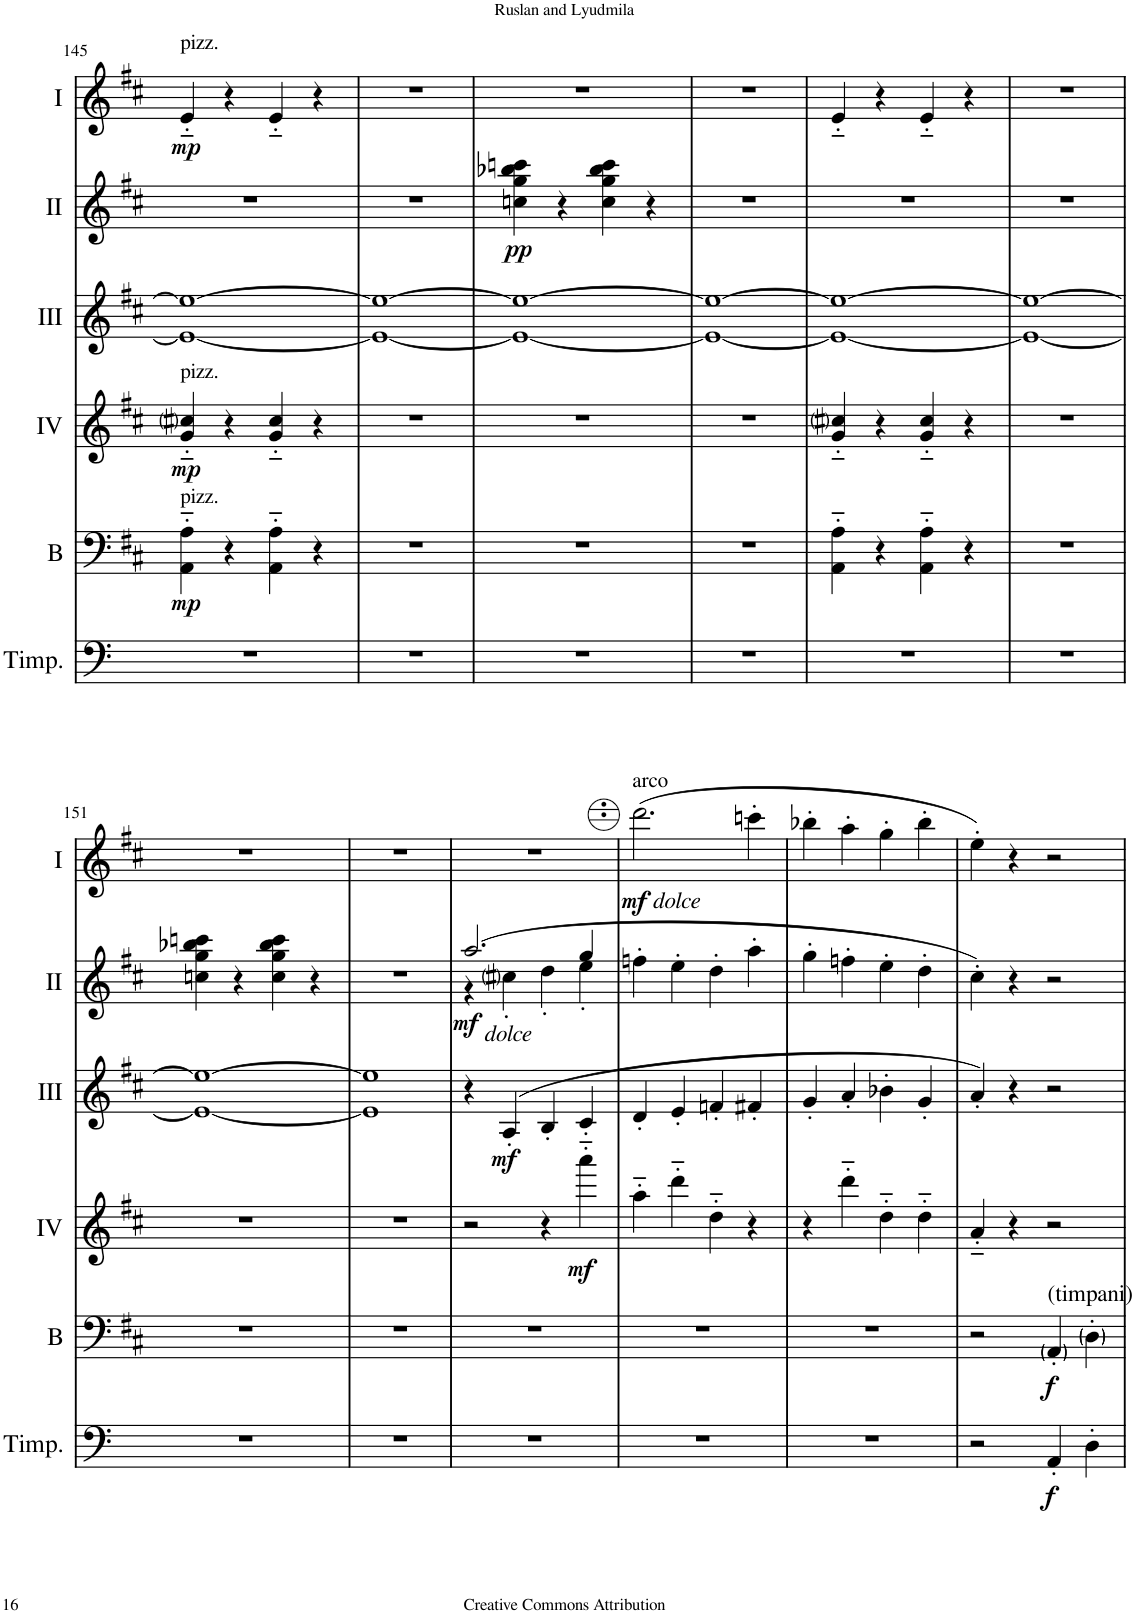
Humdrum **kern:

**kern	**dynam	**kern	**dynam	**kern	**dynam	**kern	**dynam	**kern	**dynam	**kern	**dynam
*part6	*part6	*part5	*part5	*part4	*part4	*part3	*part3	*part2	*part2	*part1	*part1
*staff6	*staff6	*staff5	*staff5	*staff4	*staff4	*staff3	*staff3	*staff2	*staff2	*staff1	*staff1
*I"Timpani	*	*I"Bass	*	*I"Acc. 4	*	*I"Acc. 3	*	*I"Acc. 2	*	*I"Acc. 1	*
*I'Timp.	*	*I'B	*	*	*	*	*	*	*	*	*
!!LO:PB:g=z
*clefF4	*	*clefF4	*	*clefG2	*	*clefG2	*	*clefG2	*	*clefG2	*
*	*	*Trd7c12	*	*Trd7c12	*	*Trd7c12	*	*	*	*	*
*k[f#c#]	*	*k[f#c#]	*	*k[f#c#]	*	*k[f#c#]	*	*k[f#c#]	*	*k[f#c#]	*
*M2/2	*	*M2/2	*	*M2/2	*	*M2/2	*	*M2/2	*	*M2/2	*
*met(c|)	*	*met(c|)	*	*met(c|)	*	*met(c|)	*	*met(c|)	*	*met(c|)	*
=145	=145	=145	=145	=145	=145	=145	=145	=145	=145	=145	=145
!	!	!	!	!	!	!	!	!	!	!LO:TX:a:t=pizz.	!
!	!	!	!	!LO:TX:a:t=pizz.	!	!	!	!	!	!	!
!	!	!LO:TX:a:t=pizz.	!	!	!	!	!	!	!	!	!
!	!	!	!LO:DY:b	!	!LO:DY:b	!	!	!	!	!	!LO:DY:b
1r	.	4AA\'~ 4A\'~	mp	4g/'~ 4cc#i/'~	mp	1e_ 1ee_	.	1r	.	4e'~/	mp
.	.	4r	.	4r	.	.	.	.	.	4r	.
.	.	4AA\'~ 4A\'~	.	4g/'~ 4cc#/'~	.	.	.	.	.	4e'~/	.
.	.	4r	.	4r	.	.	.	.	.	4r	.
=146	=146	=146	=146	=146	=146	=146	=146	=146	=146	=146	=146
1r	.	1r	.	1r	.	1e_ 1ee_	.	1r	.	1r	.
=147	=147	=147	=147	=147	=147	=147	=147	=147	=147	=147	=147
!	!	!	!	!	!	!	!	!	!LO:DY:b	!	!
1r	.	1r	.	1r	.	1e_ 1ee_	.	4ccn\ 4gg\ 4bb-X\ 4cccn\	pp	1r	.
.	.	.	.	.	.	.	.	4r	.	.	.
.	.	.	.	.	.	.	.	4cc\ 4gg\ 4bb-\ 4ccc\	.	.	.
.	.	.	.	.	.	.	.	4r	.	.	.
=148	=148	=148	=148	=148	=148	=148	=148	=148	=148	=148	=148
1r	.	1r	.	1r	.	1e_ 1ee_	.	1r	.	1r	.
=149	=149	=149	=149	=149	=149	=149	=149	=149	=149	=149	=149
1r	.	4AA\'~ 4A\'~	.	4g/'~ 4cc#i/'~	.	1e_ 1ee_	.	1r	.	4e'~/	.
.	.	4r	.	4r	.	.	.	.	.	4r	.
.	.	4AA\'~ 4A\'~	.	4g/'~ 4cc#/'~	.	.	.	.	.	4e'~/	.
.	.	4r	.	4r	.	.	.	.	.	4r	.
=150	=150	=150	=150	=150	=150	=150	=150	=150	=150	=150	=150
1r	.	1r	.	1r	.	1e_ 1ee_	.	1r	.	1r	.
!!LO:LB:g=z
=151	=151	=151	=151	=151	=151	=151	=151	=151	=151	=151	=151
1r	.	1r	.	1r	.	1e_ 1ee_	.	4ccn\ 4gg\ 4bb-X\ 4cccn\	.	1r	.
.	.	.	.	.	.	.	.	4r	.	.	.
.	.	.	.	.	.	.	.	4cc\ 4gg\ 4bb-\ 4ccc\	.	.	.
.	.	.	.	.	.	.	.	4r	.	.	.
=152	=152	=152	=152	=152	=152	=152	=152	=152	=152	=152	=152
1r	.	1r	.	1r	.	1e] 1ee]	.	1r	.	1r	.
=153	=153	=153	=153	=153	=153	=153	=153	=153	=153	=153	=153
*	*	*	*	*	*	*	*	*^	*	*	*
!	!	!	!	!	!	!	!	!LO:TX:b:i:t=dolce	!	!	!	!
!	!	!	!	!	!	!	!	!	!	!LO:DY:b	!	!
1r	.	1r	.	2r	.	4r	.	(2.aa/	4r	mf	1r	.
!	!	!	!	!	!	!	!LO:DY:b	!	!	!	!	!
.	.	.	.	.	.	(4A'/	mf	.	4cc#i'\	.	.	.
.	.	.	.	4r	.	4B'/	.	.	4dd'\	.	.	.
!	!	!	!	!	!LO:DY:b	!	!	!	!	!	!	!
.	.	.	.	4aaa'~\	mf	4c#'/	.	4gg/	4ee'\	.	.	.
=154	=154	=154	=154	=154	=154	=154	=154	=154	=154	=154	=154	=154
!	!	!	!	!	!	!	!	!	!	!	!LO:TX:a:t=arco	!
!	!	!	!	!	!	!	!	!	!	!	!LO:TX:b:i:t=dolce	!
!	!	!	!	!	!	!	!	!	!	!	!	!LO:DY:b
*	*	*	*	*	*	*	*	*v	*v	*	*	*
1r	.	1r	.	4aa'~\	.	4d'/	.	4ffn'\	.	(2.ddd\	mf
.	.	.	.	4ddd'~\	.	4e'/	.	4ee'\	.	.	.
.	.	.	.	4dd'~\	.	4fn'/	.	4dd'\	.	.	.
.	.	.	.	4r	.	4f#X'/	.	4aa'\	.	4cccn'\	.
=155	=155	=155	=155	=155	=155	=155	=155	=155	=155	=155	=155
1r	.	1r	.	4r	.	4g'/	.	4gg'\	.	4bb-X'\	.
.	.	.	.	4ddd'~\	.	4a'/	.	4ffn'\	.	4aa'\	.
.	.	.	.	4dd'~\	.	4b-X'\	.	4ee'\	.	4gg'\	.
.	.	.	.	4dd'~\	.	4g'/	.	4dd'\	.	4bb-'\	.
=156	=156	=156	=156	=156	=156	=156	=156	=156	=156	=156	=156
2r	.	2r	.	4a'~/	.	4a'/)	.	4cc#'\)	.	4ee'\)	.
.	.	.	.	4r	.	4r	.	4r	.	4r	.
!	!	!LO:TX:a:t=(timpani)	!	!	!	!	!	!	!	!	!
!	!LO:DY:b	!	!LO:DY:b	!	!	!	!	!	!	!	!
4AA'/	f	4AA'/	f	2r	.	2r	.	2r	.	2r	.
4D'\	.	4D'\	.	.	.	.	.	.	.	.	.
=	=	=	=	=	=	=	=	=	=	=	=
*-	*-	*-	*-	*-	*-	*-	*-	*-	*-	*-	*-
